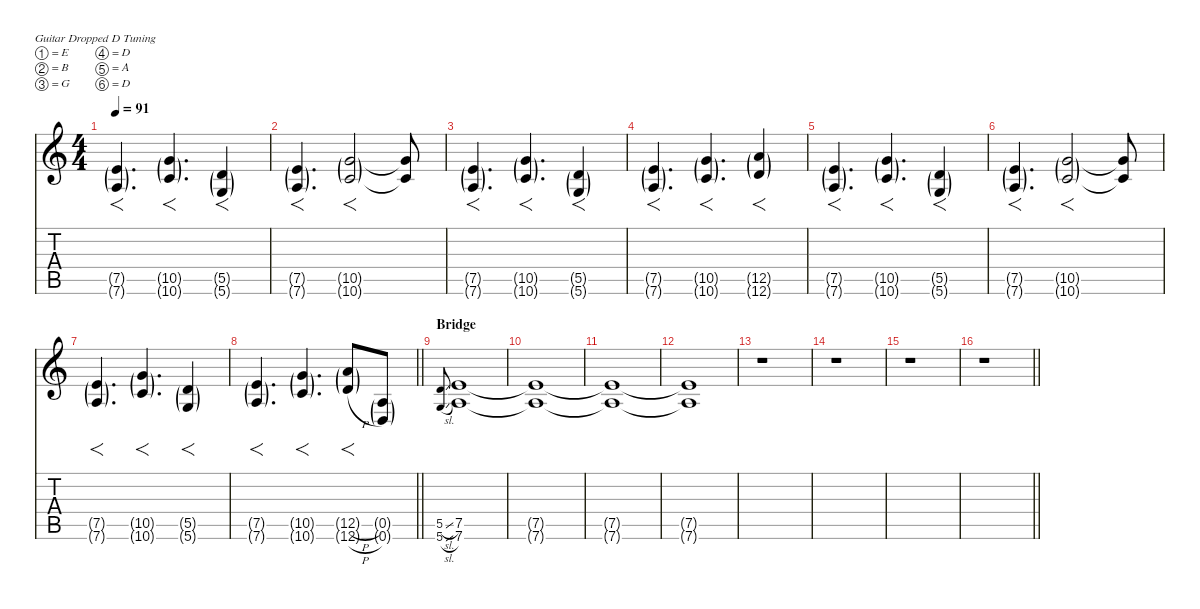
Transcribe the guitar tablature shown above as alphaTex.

\defaultSystemsLayout 4
\hideDynamics
\bracketExtendMode nobrackets
\singleTrackTrackNamePolicy hidden
\multiTrackTrackNamePolicy hidden
\otherSystemsTrackNameOrientation horizontal
\track ("Right Guitar" "dist.guit.") {mute instrument distortionguitar}
\staff {score tabs}
\tuning (E4 B3 G3 D3 A2 D2)
\ts (4 4)
\section ("" "")
\tempo 91
\clef g2
\ks c
(7.5{g} 7.6{g}).4{f d dy mf} (10.5{g} 10.6{g}).4{f d} (5.5{g} 5.6{g}).4{f} |
(7.5{g} 7.6{g}).4{f d} (10.5{g} 10.6{g}).2{f} (10.5{t} 10.6{t}).8{dy mp} |
(7.5{g} 7.6{g}).4{f d dy mf} (10.5{g} 10.6{g}).4{f d} (5.5{g} 5.6{g}).4{f} |
(7.5{g} 7.6{g}).4{f d} (10.5{g} 10.6{g}).4{f d} (12.5{g} 12.6{g}).4{f} |
(7.5{g} 7.6{g}).4{f d} (10.5{g} 10.6{g}).4{f d} (5.5{g} 5.6{g}).4{f} |
(7.5{g} 7.6{g}).4{f d} (10.5{g} 10.6{g}).2{f} (10.5{t} 10.6{t}).8{dy mp} |
(7.5{g} 7.6{g}).4{f d dy mf} (10.5{g} 10.6{g}).4{f d} (5.5{g} 5.6{g}).4{f} |
\barLineRight lightlight
(7.5{g} 7.6{g}).4{f d} (10.5{g} 10.6{g}).4{f d} (12.5{h g} 12.6{h g}).8{f} (0.5{g} 0.6{g}).8 |
\section ("" "Bridge")
(5.5{sl} 5.6{sl}).8{gr onbeat} (7.5 7.6).1{dy mp} |
(7.5{t} 7.6{t}).1{dy f} |
(7.5{t} 7.6{t}).1 |
(7.5{t} 7.6{t}).1 |
r.1 |
r.1 |
r.1 |
\barLineRight lightlight
r.1
